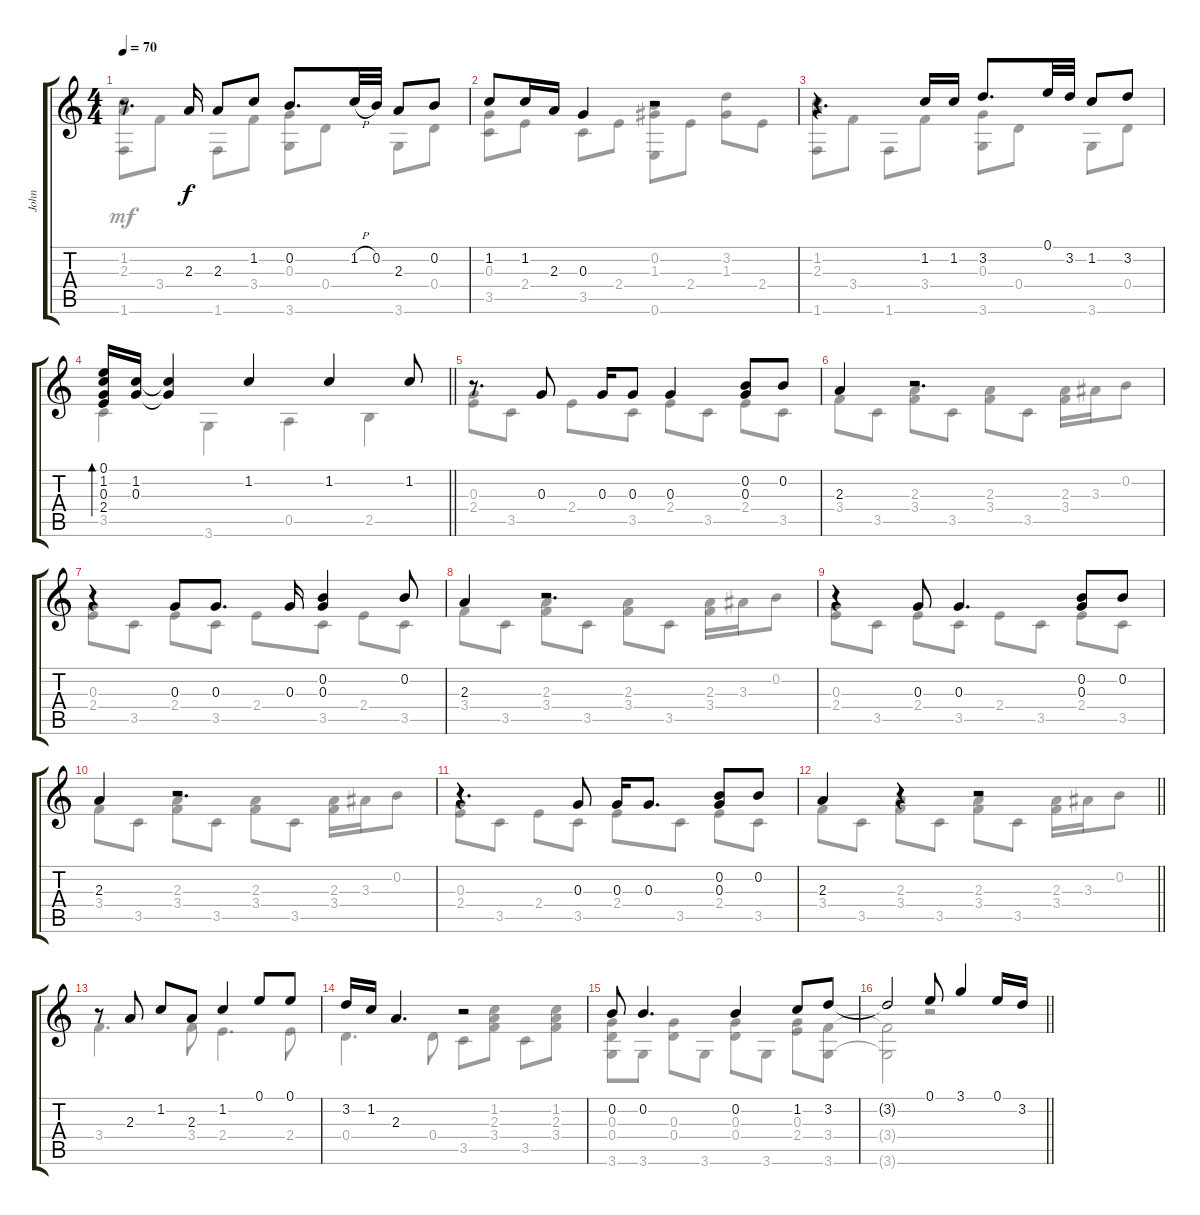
\track ("John" "John") {instrument acousticguitarnylon}
\staff {score tabs}
\tuning (E4 B3 G3 D3 A2 E2) {hide}
\voice
\ts (4 4)
\tempo 70
\clef g2
\ks c
r.8{d dy f} 2.3.16 2.3.8 1.2.8 0.2.8{d} 1.2{h}.32 0.2.32 2.3.8 0.2.8 |
1.2.8 1.2.16 2.3.16 0.3.4 r.2 |
r.4{d} 1.2.16 1.2.16 3.2.8{d} 0.1.32 3.2.32 1.2.8 3.2.8 |
\barLineRight lightlight
(0.1 1.2 0.3 2.4).16{bd 60} (1.2 0.3).16 (1.2{t} 0.3{t}).4 1.2.4 1.2.4 1.2.8 |
r.8{d} 0.3.8 0.3.16 0.3.8 0.3.4 (0.2 0.3).8 0.2.8 |
2.3.4 r.2{d} |
r.4 0.3.8 0.3.8{d} 0.3.16 (0.2 0.3).4 0.2.8 |
2.3.4 r.2{d} |
r.4 0.3.8 0.3.4{d} (0.2 0.3).8 0.2.8 |
2.3.4 r.2{d} |
r.4{d} 0.3.8 0.3.16 0.3.8{d} (0.2 0.3).8 0.2.8 |
\barLineRight lightlight
2.3.4 r.4 r.2 |
r.8 2.3.8 1.2.8 2.3.8 1.2.4 0.1.8 0.1.8 |
3.2.16 1.2.16 2.3.4{d} r.2 |
0.2.8 0.2.4{d} 0.2.4 1.2.8 3.2.8 |
\barLineRight lightlight
3.2{t}.2 0.1.8 3.1.4 0.1.16 3.2.16
\voice
\clef g2
\ottava regular
\simile none
\ks c
(1.2 2.3 1.6).8{dy mf} 3.4.8 1.6.8 3.4.8 (0.3 3.6).8 0.4.8 3.6.8 0.4.8 |
(0.3 3.5).8 2.4.8 3.5.8 2.4.8 (0.2 1.3 0.6).8 2.4.8 (3.2 1.3).8 2.4.8 |
(1.2 2.3 1.6).8 3.4.8 1.6.8 3.4.8 (0.3 3.6).8 0.4.8 3.6.8 0.4.8 |
\barLineRight lightlight
3.5.4 3.6.4 0.5.4 2.5.4 |
(0.3 2.4).8 3.5.8 2.4.8 3.5.8 2.4.8 3.5.8 2.4.8 3.5.8 |
3.4.8 3.5.8 (2.3 3.4).8 3.5.8 (2.3 3.4).8 3.5.8 (2.3 3.4).16 3.3.16 0.2.8 |
(0.3 2.4).8 3.5.8 2.4.8 3.5.8 2.4.8 3.5.8 2.4.8 3.5.8 |
3.4.8 3.5.8 (2.3 3.4).8 3.5.8 (2.3 3.4).8 3.5.8 (2.3 3.4).16 3.3.16 0.2.8 |
(0.3 2.4).8 3.5.8 2.4.8 3.5.8 2.4.8 3.5.8 2.4.8 3.5.8 |
3.4.8 3.5.8 (2.3 3.4).8 3.5.8 (2.3 3.4).8 3.5.8 (2.3 3.4).16 3.3.16 0.2.8 |
(0.3 2.4).8 3.5.8 2.4.8 3.5.8 2.4.8 3.5.8 2.4.8 3.5.8 |
\barLineRight lightlight
3.4.8 3.5.8 (2.3 3.4).8 3.5.8 (2.3 3.4).8 3.5.8 (2.3 3.4).16 3.3.16 0.2.8 |
3.4.4{d} 3.4.8 2.4.4{d} 2.4.8 |
0.4.4{d} 0.4.8 3.5.8 (1.2 2.3 3.4).8 3.5.8 (1.2 2.3 3.4).8 |
(0.3 0.4 3.6).8 3.6.8 (0.3 0.4).8 3.6.8 (0.3 0.4).8 3.6.8 (0.3 2.4).8 (3.4 3.6).8 |
\barLineRight lightlight
(3.4{t} 3.6{t}).2 r.2
